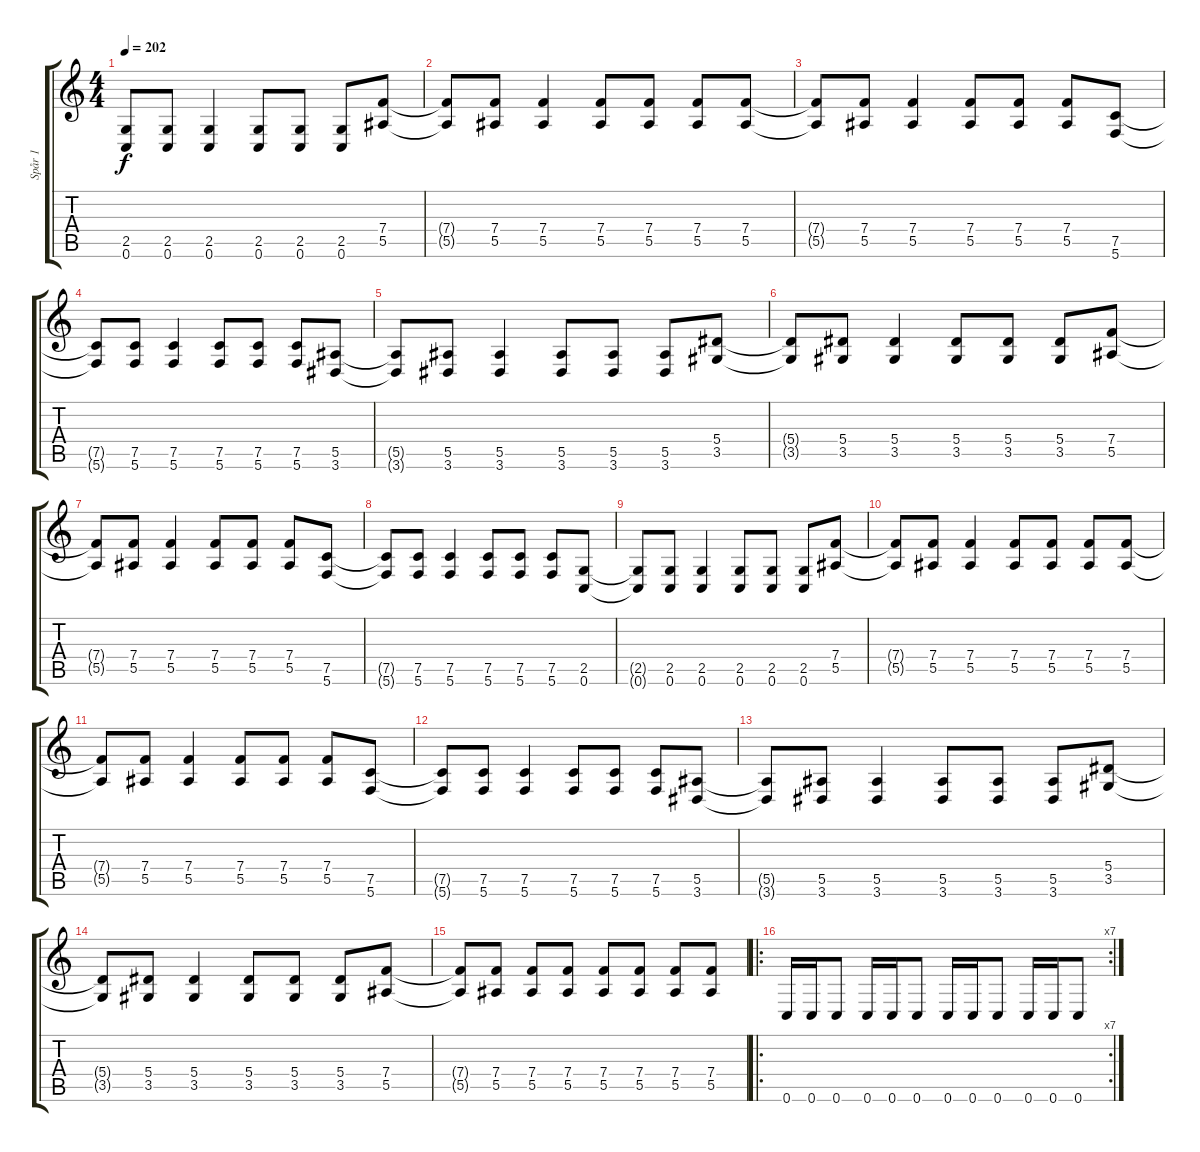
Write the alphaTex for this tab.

\track ("Spår 1" "Spår 1") {instrument distortionguitar}
\staff {score tabs}
\tuning (C4 G3 Eb3 Bb2 F2 C2) {hide}
\ts (4 4)
\tempo 202
\clef g2
\ks c
(2.5{t} 0.6{t}).8{dy f} (2.5 0.6).8 (2.5 0.6).4 (2.5 0.6).8 (2.5 0.6).8 (2.5 0.6).8 (7.4 5.5).8 |
(7.4{t} 5.5{t}).8 (7.4 5.5).8 (7.4 5.5).4 (7.4 5.5).8 (7.4 5.5).8 (7.4 5.5).8 (7.4 5.5).8 |
(7.4{t} 5.5{t}).8 (7.4 5.5).8 (7.4 5.5).4 (7.4 5.5).8 (7.4 5.5).8 (7.4 5.5).8 (7.5 5.6).8 |
(7.5{t} 5.6{t}).8 (7.5 5.6).8 (7.5 5.6).4 (7.5 5.6).8 (7.5 5.6).8 (7.5 5.6).8 (5.5 3.6).8 |
(5.5{t} 3.6{t}).8 (5.5 3.6).8 (5.5 3.6).4 (5.5 3.6).8 (5.5 3.6).8 (5.5 3.6).8 (5.4 3.5).8 |
(5.4{t} 3.5{t}).8 (5.4 3.5).8 (5.4 3.5).4 (5.4 3.5).8 (5.4 3.5).8 (5.4 3.5).8 (7.4 5.5).8 |
(7.4{t} 5.5{t}).8 (7.4 5.5).8 (7.4 5.5).4 (7.4 5.5).8 (7.4 5.5).8 (7.4 5.5).8 (7.5 5.6).8 |
(7.5{t} 5.6{t}).8 (7.5 5.6).8 (7.5 5.6).4 (7.5 5.6).8 (7.5 5.6).8 (7.5 5.6).8 (2.5 0.6).8 |
(2.5{t} 0.6{t}).8 (2.5 0.6).8 (2.5 0.6).4 (2.5 0.6).8 (2.5 0.6).8 (2.5 0.6).8 (7.4 5.5).8 |
(7.4{t} 5.5{t}).8 (7.4 5.5).8 (7.4 5.5).4 (7.4 5.5).8 (7.4 5.5).8 (7.4 5.5).8 (7.4 5.5).8 |
(7.4{t} 5.5{t}).8 (7.4 5.5).8 (7.4 5.5).4 (7.4 5.5).8 (7.4 5.5).8 (7.4 5.5).8 (7.5 5.6).8 |
(7.5{t} 5.6{t}).8 (7.5 5.6).8 (7.5 5.6).4 (7.5 5.6).8 (7.5 5.6).8 (7.5 5.6).8 (5.5 3.6).8 |
(5.5{t} 3.6{t}).8 (5.5 3.6).8 (5.5 3.6).4 (5.5 3.6).8 (5.5 3.6).8 (5.5 3.6).8 (5.4 3.5).8 |
(5.4{t} 3.5{t}).8 (5.4 3.5).8 (5.4 3.5).4 (5.4 3.5).8 (5.4 3.5).8 (5.4 3.5).8 (7.4 5.5).8 |
(7.4{t} 5.5{t}).8 (7.4 5.5).8 (7.4 5.5).8 (7.4 5.5).8 (7.4 5.5).8 (7.4 5.5).8 (7.4 5.5).8 (7.4 5.5).8 |
\ro
\rc 7
0.6.16 0.6.16 0.6.8 0.6.16 0.6.16 0.6.8 0.6.16 0.6.16 0.6.8 0.6.16 0.6.16 0.6.8
